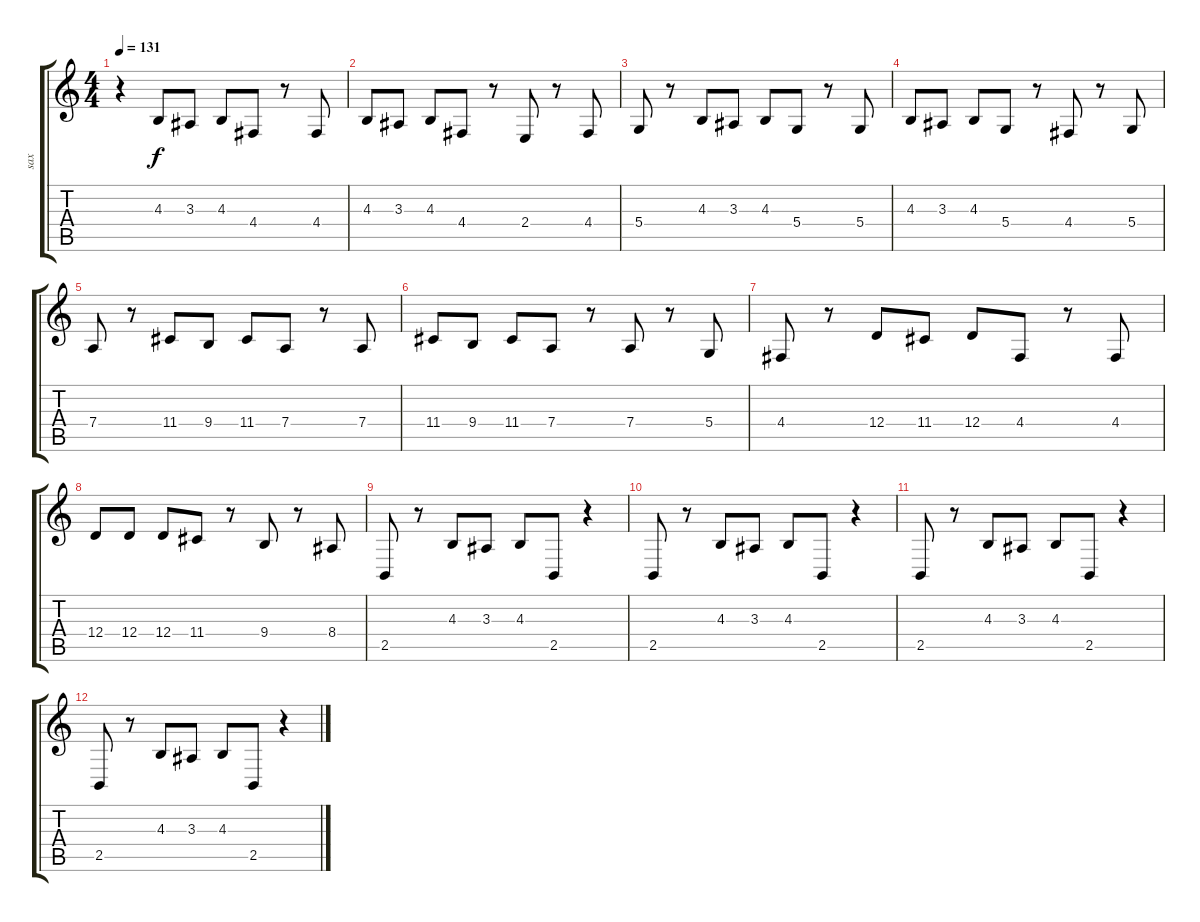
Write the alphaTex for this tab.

\track ("sax" "sax") {instrument trumpet}
\staff {score tabs}
\tuning (E4 B3 G3 D3 A2 E2) {hide}
\ts (4 4)
\tempo 131
\clef g2
\ks c
r.4{dy f} 4.3.8 3.3.8 4.3.8 4.4.8 r.8 4.4.8 |
4.3.8 3.3.8 4.3.8 4.4.8 r.8 2.4.8 r.8 4.4.8 |
5.4.8 r.8 4.3.8 3.3.8 4.3.8 5.4.8 r.8 5.4.8 |
4.3.8 3.3.8 4.3.8 5.4.8 r.8 4.4.8 r.8 5.4.8 |
7.4.8 r.8 11.4.8 9.4.8 11.4.8 7.4.8 r.8 7.4.8 |
11.4.8 9.4.8 11.4.8 7.4.8 r.8 7.4.8 r.8 5.4.8 |
4.4.8 r.8 12.4.8 11.4.8 12.4.8 4.4.8 r.8 4.4.8 |
12.4.8 12.4.8 12.4.8 11.4.8 r.8 9.4.8 r.8 8.4.8 |
2.5.8 r.8 4.3.8 3.3.8 4.3.8 2.5.8 r.4 |
2.5.8 r.8 4.3.8 3.3.8 4.3.8 2.5.8 r.4 |
2.5.8 r.8 4.3.8 3.3.8 4.3.8 2.5.8 r.4 |
2.5.8 r.8 4.3.8 3.3.8 4.3.8 2.5.8 r.4
